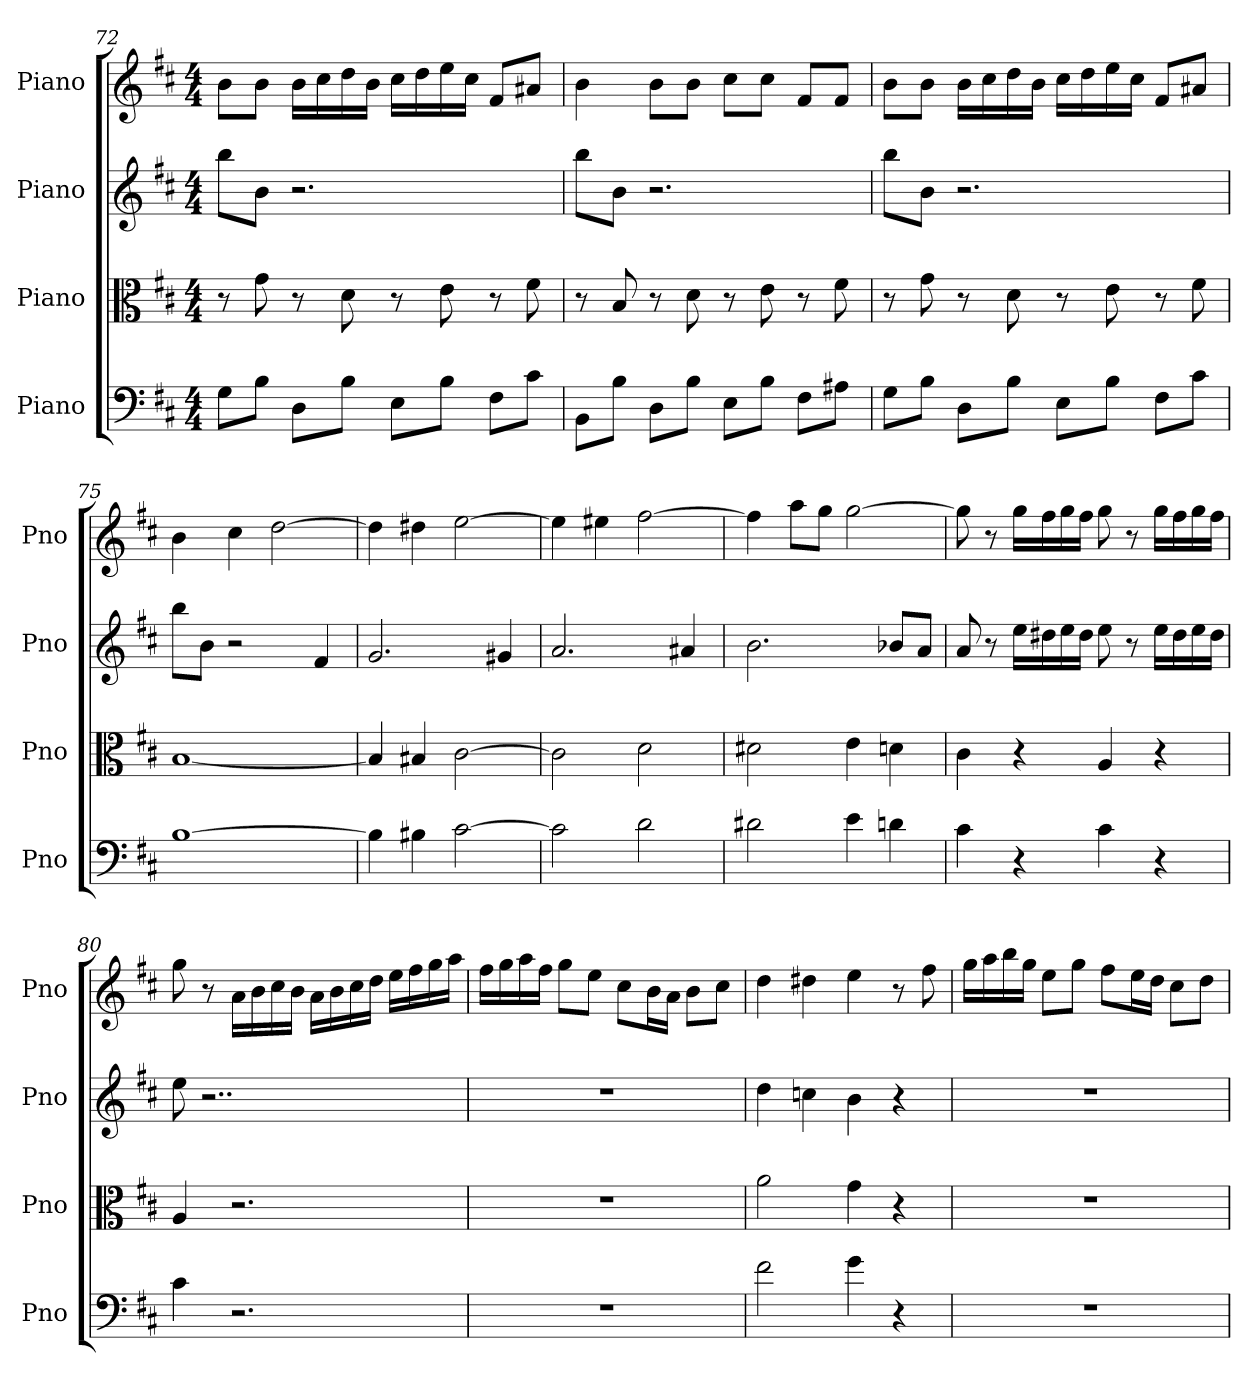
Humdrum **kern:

**kern	**kern	**kern	**kern
*part4	*part3	*part2	*part1
*staff4	*staff3	*staff2	*staff1
*I"Piano	*I"Piano	*I"Piano	*I"Piano
*I'Pno	*I'Pno	*I'Pno	*I'Pno
*clefF4	*clefC3	*clefG2	*clefG2
*k[f#c#]	*k[f#c#]	*k[f#c#]	*k[f#c#]
*M4/4	*M4/4	*M4/4	*M4/4
=72	=72	=72	=72
8G\L	8r	8bb\L	8b\L
8B\J	8g\	8b\J	8b\J
8D\L	8r	2.r	16b\LL
.	.	.	16cc#\
8B\J	8d\	.	16dd\
.	.	.	16b\JJ
8E\L	8r	.	16cc#\LL
.	.	.	16dd\
8B\J	8e\	.	16ee\
.	.	.	16cc#\JJ
8F#\L	8r	.	8f#/L
8c#\J	8f#\	.	8a#X/J
=73	=73	=73	=73
8BB\L	8r	8bb\L	4b\
8B\J	8B/	8b\J	.
8D\L	8r	2.r	8b\L
8B\J	8d\	.	8b\J
8E\L	8r	.	8cc#\L
8B\J	8e\	.	8cc#\J
8F#\L	8r	.	8f#/L
8A#X\J	8f#\	.	8f#/J
!!LO:LB:g=z
=74	=74	=74	=74
8G\L	8r	8bb\L	8b\L
8B\J	8g\	8b\J	8b\J
8D\L	8r	2.r	16b\LL
.	.	.	16cc#\
8B\J	8d\	.	16dd\
.	.	.	16b\JJ
8E\L	8r	.	16cc#\LL
.	.	.	16dd\
8B\J	8e\	.	16ee\
.	.	.	16cc#\JJ
8F#\L	8r	.	8f#/L
8c#\J	8f#\	.	8a#X/J
=75	=75	=75	=75
[1B	[1B	8bb\L	4b\
.	.	8b\J	.
.	.	2r	4cc#\
.	.	.	[2dd\
.	.	4f#/	.
=76	=76	=76	=76
4B\]	4B/]	2.g/	4dd\]
4B#X\	4B#X/	.	4dd#X\
[2c#\	[2c#\	.	[2ee\
.	.	4g#X/	.
=77	=77	=77	=77
2c#\]	2c#\]	2.a/	4ee\]
.	.	.	4ee#X\
2d\	2d\	.	[2ff#\
.	.	4a#X/	.
=78	=78	=78	=78
2d#X\	2d#X\	2.b\	4ff#\]
.	.	.	8aa\L
.	.	.	8gg\J
4e\	4e\	.	[2gg\
4dn\	4dn\	8b-X/L	.
.	.	8a/J	.
!!LO:LB:g=z
=79	=79	=79	=79
4c#\	4c#\	8a/	8gg\]
.	.	8r	8r
4r	4r	16ee\LL	16gg\LL
.	.	16dd#X\	16ff#\
.	.	16ee\	16gg\
.	.	16dd#\JJ	16ff#\JJ
4c#\	4A/	8ee\	8gg\
.	.	8r	8r
4r	4r	16ee\LL	16gg\LL
.	.	16dd#\	16ff#\
.	.	16ee\	16gg\
.	.	16dd#\JJ	16ff#\JJ
=80	=80	=80	=80
4c#\	4A/	8ee\	8gg\
.	.	2..r	8r
2.r	2.r	.	16a\LL
.	.	.	16b\
.	.	.	16cc#\
.	.	.	16b\JJ
.	.	.	16a\LL
.	.	.	16b\
.	.	.	16cc#\
.	.	.	16dd\JJ
.	.	.	16ee\LL
.	.	.	16ff#\
.	.	.	16gg\
.	.	.	16aa\JJ
=81	=81	=81	=81
1r	1r	1r	16ff#\LL
.	.	.	16gg\
.	.	.	16aa\
.	.	.	16ff#\JJ
.	.	.	8gg\L
.	.	.	8ee\J
.	.	.	8cc#\L
.	.	.	16b\L
.	.	.	16a\JJ
.	.	.	8b\L
.	.	.	8cc#\J
=82	=82	=82	=82
2f#\	2a\	4dd\	4dd\
.	.	4ccn\	4dd#X\
4g\	4g\	4b\	4ee\
4r	4r	4r	8r
.	.	.	8ff#\
!!LO:PB:g=z
=83	=83	=83	=83
1r	1r	1r	16gg\LL
.	.	.	16aa\
.	.	.	16bb\
.	.	.	16gg\JJ
.	.	.	8ee\L
.	.	.	8gg\J
.	.	.	8ff#\L
.	.	.	16ee\L
.	.	.	16dd\JJ
.	.	.	8cc#\L
.	.	.	8dd\J
=	=	=	=
*-	*-	*-	*-
